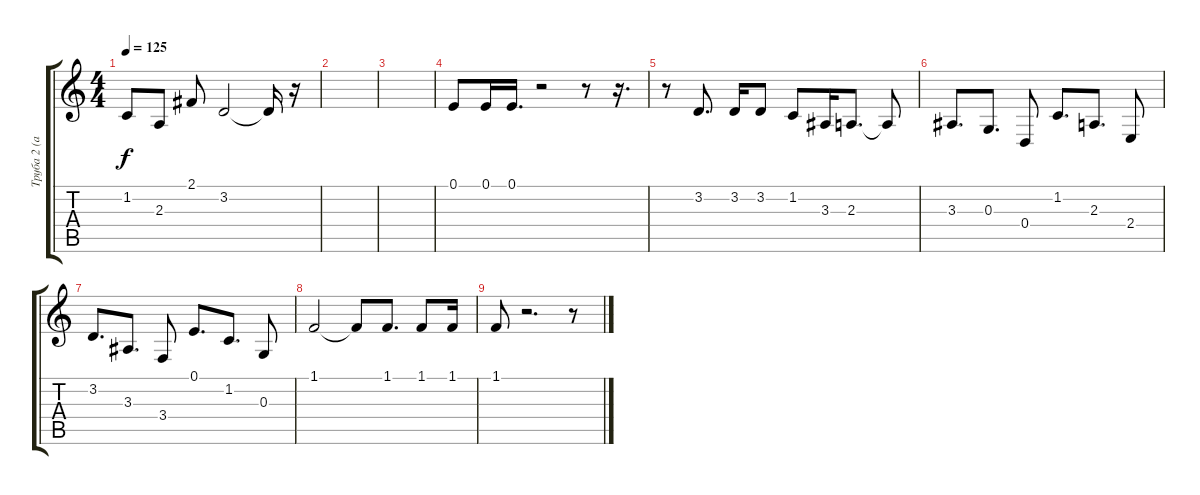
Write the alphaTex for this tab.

\track ("Труба 2 (аккомп.)" "Труба 2 (а") {instrument trombone}
\staff {score tabs}
\tuning (E4 B3 G3 D3 A2 E2) {hide}
\ts (4 4)
\tempo 125
\clef g2
\ks c
1.2.8{dy f} 2.3.8 2.1.8 3.2.2 3.2{t}.16 r.16 |
|
|
0.1.8 0.1.16 0.1.16{d} r.2 r.8 r.16{d} |
r.8 3.2.8{d} 3.2.16 3.2.8 1.2.8 3.3.16 2.3.8{d} 2.3{t}.8 |
3.3.8{d} 0.3.8{d} 0.4.8 1.2.8{d} 2.3.8{d} 2.4.8 |
3.2.8{d} 3.3.8{d} 3.4.8 0.1.8{d} 1.2.8{d} 0.3.8 |
1.1.2 1.1{t}.8 1.1.8{d} 1.1.8 1.1.16 |
1.1.8 r.2{d} r.8
